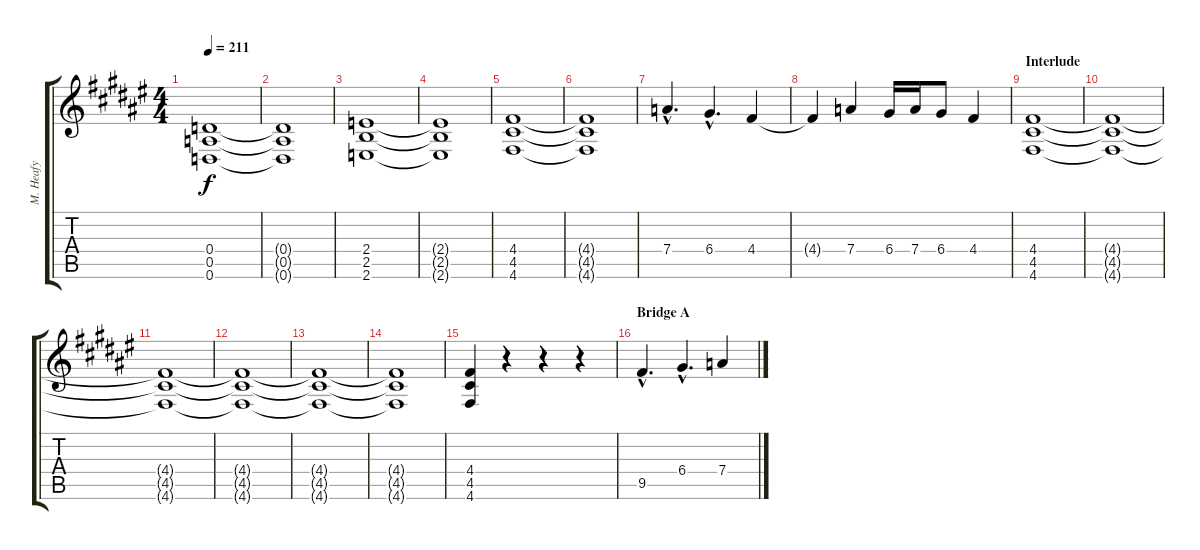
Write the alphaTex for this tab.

\track ("M. Heafy" "M. Heafy") {instrument overdrivenguitar}
\staff {score tabs}
\tuning (E4 B3 G3 D3 A2 D2) {hide}
\ts (4 4)
\tempo 211
\clef g2
\ks d#minor
(0.4 0.5 0.6).1{dy f} |
(0.4{t} 0.5{t} 0.6{t}).1 |
(2.4 2.5 2.6).1 |
(2.4{t} 2.5{t} 2.6{t}).1 |
(4.4 4.5 4.6).1 |
(4.4{t} 4.5{t} 4.6{t}).1 |
7.4{hac}.4{d} 6.4{hac}.4{d} 4.4.4 |
4.4{t}.4 7.4.4 6.4.16 7.4.16 6.4.8 4.4.4 |
\section ("" "Interlude")
(4.4 4.5 4.6).1 |
(4.4{t} 4.5{t} 4.6{t}).1 |
(4.4{t} 4.5{t} 4.6{t}).1 |
(4.4{t} 4.5{t} 4.6{t}).1 |
(4.4{t} 4.5{t} 4.6{t}).1 |
(4.4{t} 4.5{t} 4.6{t}).1 |
(4.4 4.5 4.6).4 r.4 r.4 r.4 |
\section ("" "Bridge A")
9.5{hac}.4{d} 6.4{hac}.4{d} 7.4.4
